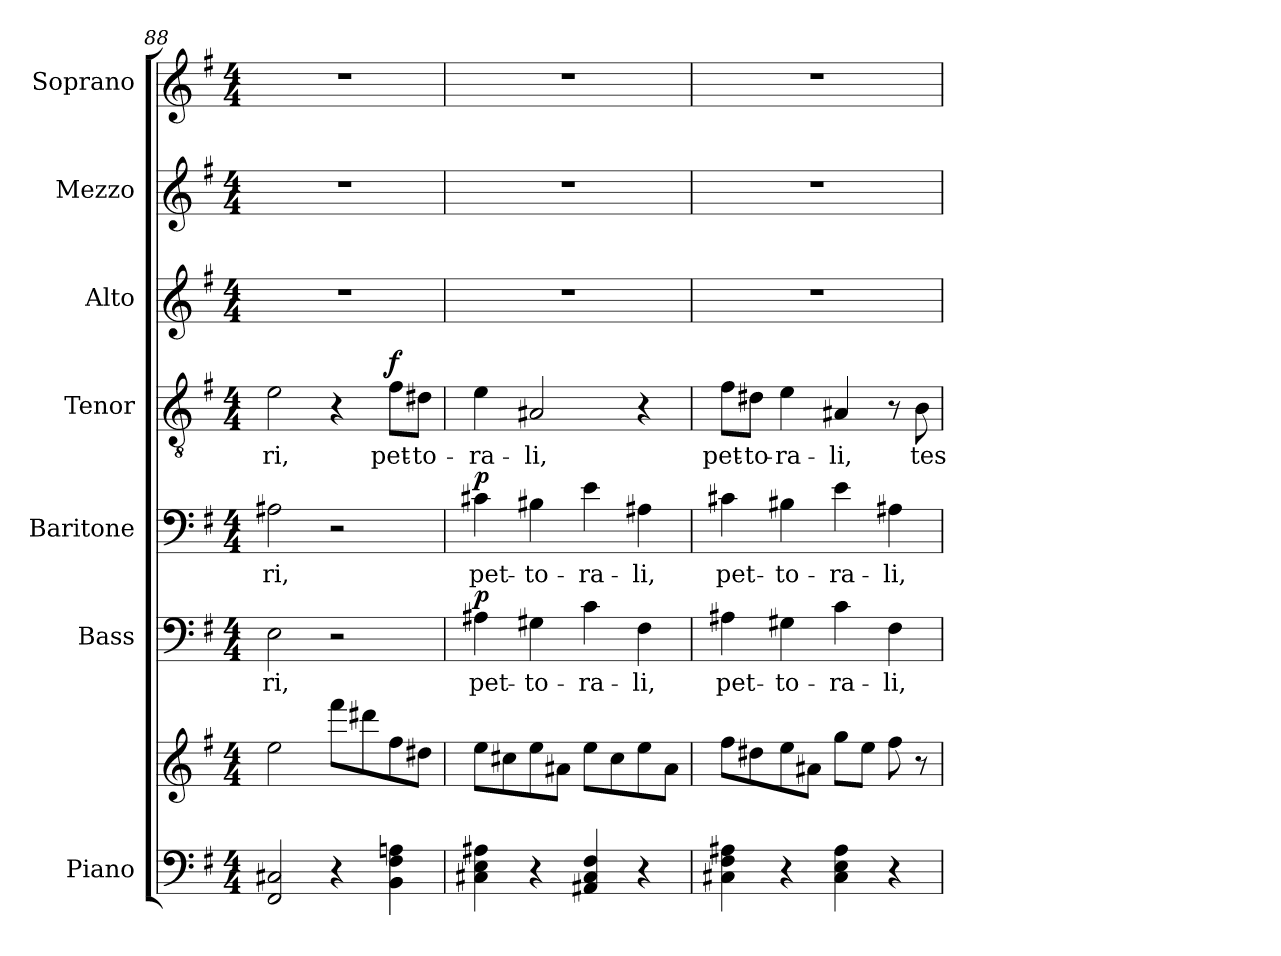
**kern	**kern	**kern	**text	**dynam	**kern	**text	**dynam	**kern	**text	**dynam	**kern	**kern	**kern
*part7	*part7	*part6	*part6	*part6	*part5	*part5	*part5	*part4	*part4	*part4	*part3	*part2	*part1
*staff8	*staff7	*staff6	*staff6	*staff6	*staff5	*staff5	*staff5	*staff4	*staff4	*staff4	*staff3	*staff2	*staff1
*I"Piano	*	*I"Bass	*	*	*I"Baritone	*	*	*I"Tenor	*	*	*I"Alto	*I"Mezzo	*I"Soprano
*I'Pno.	*	*I'B.	*	*	*I'Bar.	*	*	*I'T.	*	*	*I'A.	*I'M.	*I'S.
*clefF4	*clefG2	*clefF4	*	*	*clefF4	*	*	*clefGv2	*	*	*clefG2	*clefG2	*clefG2
*	*	*	*	*	*	*	*	*ITrd7c12	*	*	*	*	*
*k[f#]	*k[f#]	*k[f#]	*	*	*k[f#]	*	*	*k[f#]	*	*	*k[f#]	*k[f#]	*k[f#]
*G:	*G:	*G:	*	*	*G:	*	*	*G:	*	*	*G:	*G:	*G:
*M4/4	*M4/4	*M4/4	*	*	*M4/4	*	*	*M4/4	*	*	*M4/4	*M4/4	*M4/4
=88	=88	=88	=88	=88	=88	=88	=88	=88	=88	=88	=88	=88	=88
!	!	!	!LO:LY:b:color=#000000	!	!	!	!	!	!	!	!	!	!
!	!	!	!	!	!	!LO:LY:b:color=#000000	!	!	!	!	!	!	!
!	!	!	!	!	!	!	!	!	!LO:LY:b:color=#000000	!	!	!	!
2FF#i/ 2C#Xi	2eei\	2Ei\	-ri,	.	2A#Xi\	-ri,	.	2Ei\	-ri,	.	1r	1r	1r
4r	8fff#i\L	2r	.	.	2r	.	.	4r	.	.	.	.	.
.	8ddd#Xi\	.	.	.	.	.	.	.	.	.	.	.	.
!	!	!	!	!	!	!	!	!	!LO:LY:b:color=#000000	!	!	!	!
4BBi\ 4F#i 4Ani	8ff#i\	.	.	.	.	.	.	8F#i\L	pet-	f	.	.	.
!	!	!	!	!	!	!	!	!	!LO:LY:b:color=#000000	!	!	!	!
.	8dd#Xi\J	.	.	.	.	.	.	8D#Xi\J	-to-	.	.	.	.
!!LO:LB:g=z
=89	=89	=89	=89	=89	=89	=89	=89	=89	=89	=89	=89	=89	=89
!	!	!	!LO:LY:b:color=#000000	!	!	!	!	!	!	!	!	!	!
!	!	!	!	!	!	!LO:LY:b:color=#000000	!	!	!	!	!	!	!
!	!	!	!	!	!	!	!	!	!LO:LY:b:color=#000000	!	!	!	!
4C#Xi\ 4Ei 4A#Xi	8eei\L	4A#Xi\	pet-	p	4c#Xi\	pet-	p	4Ei\	-ra-	.	1r	1r	1r
.	8cc#Xi\	.	.	.	.	.	.	.	.	.	.	.	.
!	!	!	!LO:LY:b:color=#000000	!	!	!	!	!	!	!	!	!	!
!	!	!	!	!	!	!LO:LY:b:color=#000000	!	!	!	!	!	!	!
!	!	!	!	!	!	!	!	!	!LO:LY:b:color=#000000	!	!	!	!
4r	8eei\	4G#Xi\	-to-	.	4B#Xi\	-to-	.	2AA#Xi/	-li,	.	.	.	.
.	8a#Xi\J	.	.	.	.	.	.	.	.	.	.	.	.
!	!	!	!LO:LY:b:color=#000000	!	!	!	!	!	!	!	!	!	!
!	!	!	!	!	!	!LO:LY:b:color=#000000	!	!	!	!	!	!	!
4AA#Xi/ 4C#i 4F#i	8eei\L	4ci\	-ra-	.	4ei\	-ra-	.	.	.	.	.	.	.
.	8cc#i\	.	.	.	.	.	.	.	.	.	.	.	.
!	!	!	!LO:LY:b:color=#000000	!	!	!	!	!	!	!	!	!	!
!	!	!	!	!	!	!LO:LY:b:color=#000000	!	!	!	!	!	!	!
4r	8eei\	4F#i\	-li,	.	4A#Xi\	-li,	.	4r	.	.	.	.	.
.	8a#i\J	.	.	.	.	.	.	.	.	.	.	.	.
=90	=90	=90	=90	=90	=90	=90	=90	=90	=90	=90	=90	=90	=90
!	!	!	!LO:LY:b:color=#000000	!	!	!	!	!	!	!	!	!	!
!	!	!	!	!	!	!LO:LY:b:color=#000000	!	!	!	!	!	!	!
!	!	!	!	!	!	!	!	!	!LO:LY:b:color=#000000	!	!	!	!
4C#Xi\ 4F#i 4A#Xi	8ff#i\L	4A#Xi\	pet-	.	4c#Xi\	pet-	.	8F#i\L	pet-	.	1r	1r	1r
!	!	!	!	!	!	!	!	!	!LO:LY:b:color=#000000	!	!	!	!
.	8dd#Xi\	.	.	.	.	.	.	8D#Xi\J	-to-	.	.	.	.
!	!	!	!LO:LY:b:color=#000000	!	!	!	!	!	!	!	!	!	!
!	!	!	!	!	!	!LO:LY:b:color=#000000	!	!	!	!	!	!	!
!	!	!	!	!	!	!	!	!	!LO:LY:b:color=#000000	!	!	!	!
4r	8eei\	4G#Xi\	-to-	.	4B#Xi\	-to-	.	4Ei\	-ra-	.	.	.	.
.	8a#Xi\J	.	.	.	.	.	.	.	.	.	.	.	.
!	!	!	!LO:LY:b:color=#000000	!	!	!	!	!	!	!	!	!	!
!	!	!	!	!	!	!LO:LY:b:color=#000000	!	!	!	!	!	!	!
!	!	!	!	!	!	!	!	!	!LO:LY:b:color=#000000	!	!	!	!
4C#i\ 4Ei 4A#i	8ggi\L	4ci\	-ra-	.	4ei\	-ra-	.	4AA#Xi/	-li,	.	.	.	.
.	8eei\J	.	.	.	.	.	.	.	.	.	.	.	.
!	!	!	!LO:LY:b:color=#000000	!	!	!	!	!	!	!	!	!	!
!	!	!	!	!	!	!LO:LY:b:color=#000000	!	!	!	!	!	!	!
4r	8ff#i\	4F#i\	-li,	.	4A#Xi\	-li,	.	8r	.	.	.	.	.
!	!	!	!	!	!	!	!	!	!LO:LY:b:color=#000000	!	!	!	!
.	8r	.	.	.	.	.	.	8BBi\	tes-	.	.	.	.
=	=	=	=	=	=	=	=	=	=	=	=	=	=
*-	*-	*-	*-	*-	*-	*-	*-	*-	*-	*-	*-	*-	*-
